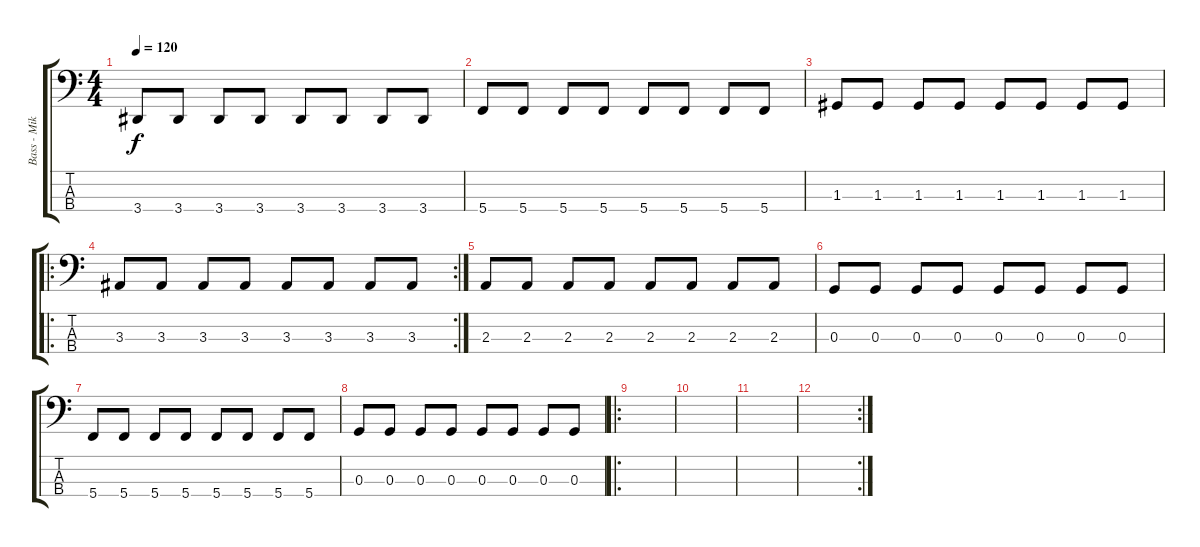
\track ("Bass - Mike Kroeger" "Bass - Mik") {instrument fretlessbass}
\staff {score tabs}
\tuning (F2 C2 G1 C1) {hide}
\ts (4 4)
\tempo 120
\clef f4
\ks c
3.4.8{dy f} 3.4.8 3.4.8 3.4.8 3.4.8 3.4.8 3.4.8 3.4.8 |
5.4.8 5.4.8 5.4.8 5.4.8 5.4.8 5.4.8 5.4.8 5.4.8 |
1.3.8 1.3.8 1.3.8 1.3.8 1.3.8 1.3.8 1.3.8 1.3.8 |
\ro
\rc 2
3.3.8 3.3.8 3.3.8 3.3.8 3.3.8 3.3.8 3.3.8 3.3.8 |
2.3.8 2.3.8 2.3.8 2.3.8 2.3.8 2.3.8 2.3.8 2.3.8 |
0.3.8 0.3.8 0.3.8 0.3.8 0.3.8 0.3.8 0.3.8 0.3.8 |
5.4.8 5.4.8 5.4.8 5.4.8 5.4.8 5.4.8 5.4.8 5.4.8 |
0.3.8 0.3.8 0.3.8 0.3.8 0.3.8 0.3.8 0.3.8 0.3.8 |
\ro
|
|
|
\rc 2
